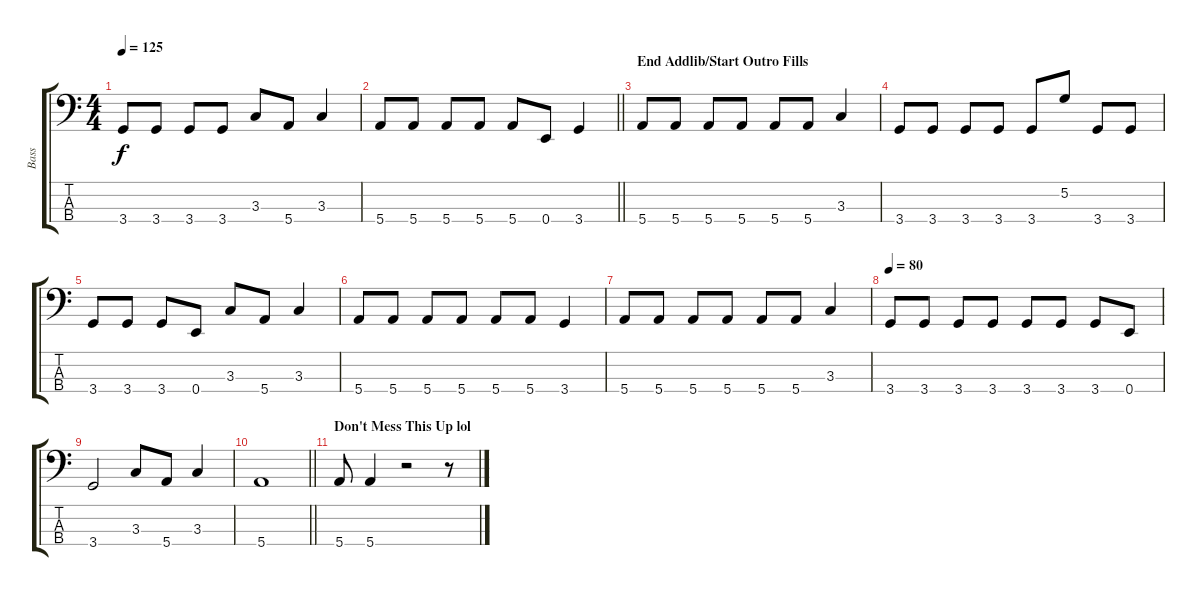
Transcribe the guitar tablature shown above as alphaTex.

\track ("Bass" "Bass") {instrument electricbasspick}
\staff {score tabs}
\tuning (G2 D2 A1 E1) {hide}
\ts (4 4)
\tempo 125
\clef f4
\ks c
3.4.8{dy f} 3.4.8 3.4.8 3.4.8 3.3.8 5.4.8 3.3.4 |
\barLineRight lightlight
5.4.8 5.4.8 5.4.8 5.4.8 5.4.8 0.4.8 3.4.4 |
\section ("" "End Addlib/Start Outro Fills")
5.4.8 5.4.8 5.4.8 5.4.8 5.4.8 5.4.8 3.3.4 |
3.4.8 3.4.8 3.4.8 3.4.8 3.4.8 5.2.8 3.4.8 3.4.8 |
3.4.8 3.4.8 3.4.8 0.4.8 3.3.8 5.4.8 3.3.4 |
5.4.8 5.4.8 5.4.8 5.4.8 5.4.8 5.4.8 3.4.4 |
5.4.8 5.4.8 5.4.8 5.4.8 5.4.8 5.4.8 3.3.4 |
\tempo 80
3.4.8 3.4.8 3.4.8 3.4.8 3.4.8 3.4.8 3.4.8 0.4.8 |
3.4.2 3.3.8 5.4.8 3.3.4 |
\barLineRight lightlight
5.4.1 |
\section ("" "Don't Mess This Up lol")
5.4.8 5.4.4 r.2 r.8
